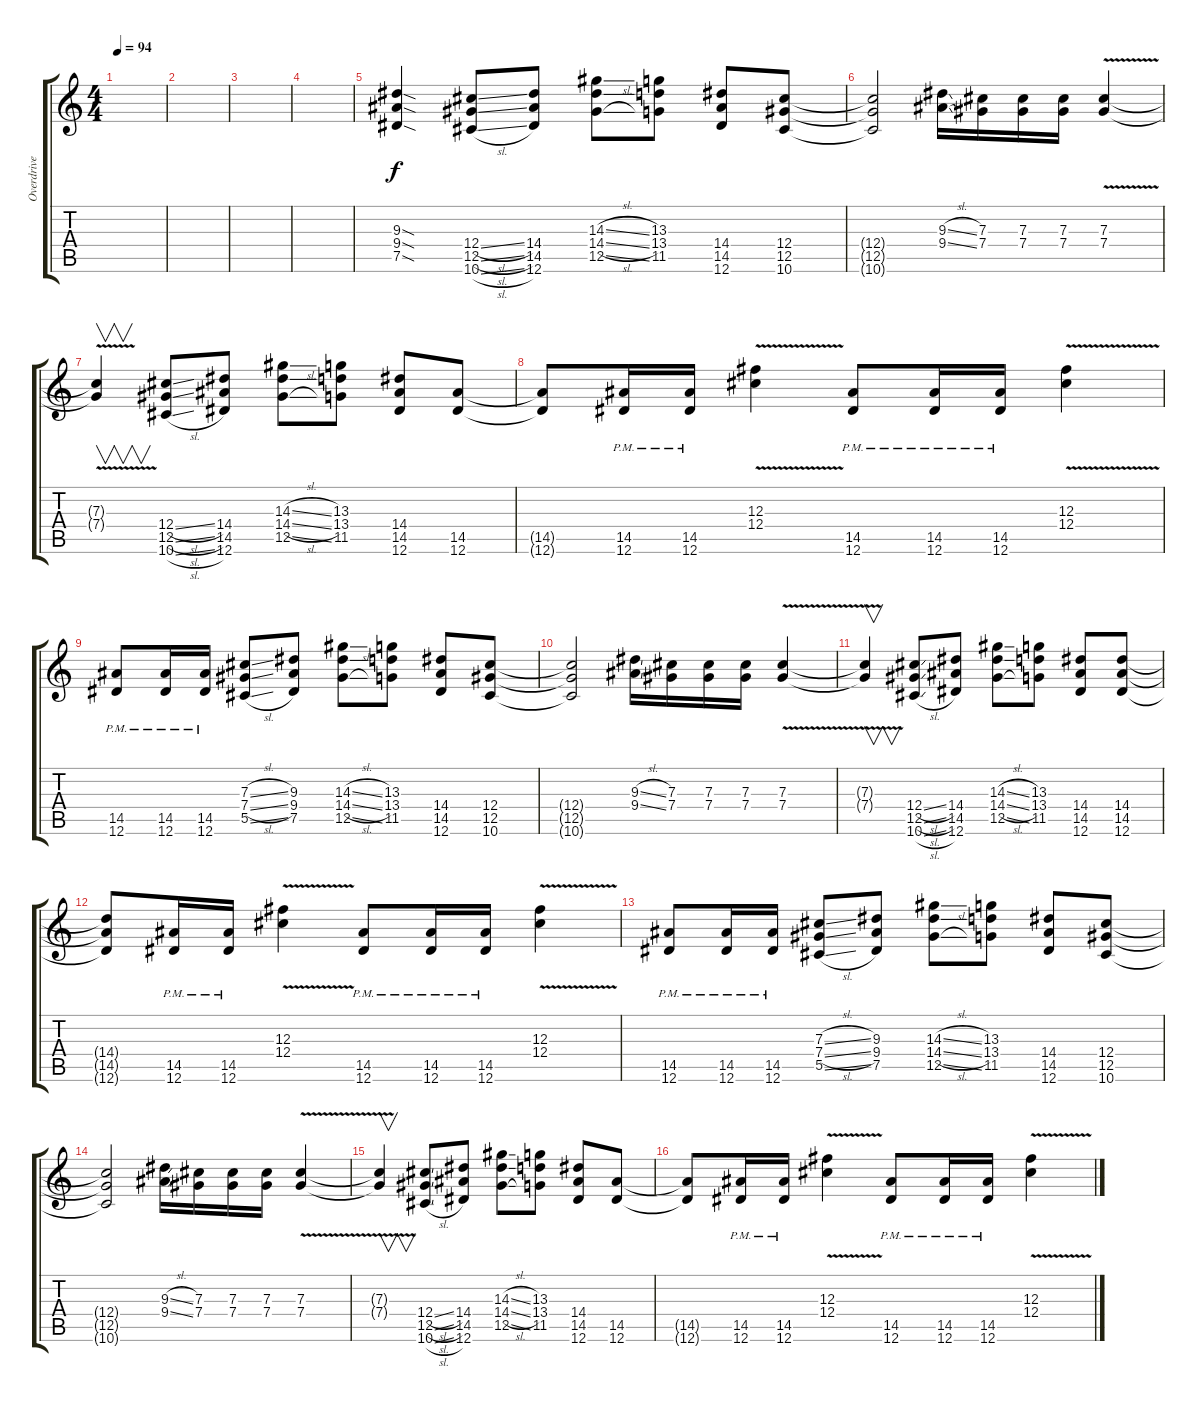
\track ("Overdrive" "Overdrive") {instrument overdrivenguitar}
\staff {score tabs}
\tuning (Eb4 Bb3 Gb3 Db3 Ab2 Eb2) {hide}
\ts (4 4)
\tempo 94
\clef g2
\ks c
|
|
|
|
(9.3{sod} 9.4{sod} 7.5{sod}).4 (12.4{sl} 12.5{sl} 10.6{sl}).8 (14.4 14.5 12.6).8 (14.3{sl} 14.4{sl} 12.5{sl}).8 (13.3 13.4 11.5).8 (14.4 14.5 12.6).8 (12.4 12.5 10.6).8 |
(12.4{t} 12.5{t} 10.6{t}).2 (9.3{sl} 9.4{sl}).16 (7.3 7.4).16 (7.3 7.4).16 (7.3 7.4).16 (7.3{v} 7.4).4 |
(7.3{t} 7.4{t}).4{v} (12.4{sl} 12.5{sl} 10.6{sl}).8 (14.4 14.5 12.6).8 (14.3{sl} 14.4{sl} 12.5{sl}).8 (13.3 13.4 11.5).8 (14.4 14.5 12.6).8 (14.5 12.6).8 |
(14.5{t} 12.6{t}).8 (14.5{pm} 12.6{pm}).16 (14.5{pm} 12.6{pm}).16 (12.3{v} 12.4).4 (14.5{pm} 12.6{pm}).8 (14.5{pm} 12.6{pm}).16 (14.5{pm} 12.6{pm}).16 (12.3{v} 12.4).4 |
(14.5{pm} 12.6{pm}).8 (14.5{pm} 12.6{pm}).16 (14.5{pm} 12.6{pm}).16 (7.3{sl} 7.4{sl} 5.5{sl}).8 (9.3 9.4 7.5).8 (14.3{sl} 14.4{sl} 12.5{sl}).8 (13.3 13.4 11.5).8 (14.4 14.5 12.6).8 (12.4 12.5 10.6).8 |
(12.4{t} 12.5{t} 10.6{t}).2 (9.3{sl} 9.4{sl}).16 (7.3 7.4).16 (7.3 7.4).16 (7.3 7.4).16 (7.3{v} 7.4).4 |
(7.3{t} 7.4{t}).4{v} (12.4{sl} 12.5{sl} 10.6{sl}).8 (14.4 14.5 12.6).8 (14.3{sl} 14.4{sl} 12.5{sl}).8 (13.3 13.4 11.5).8 (14.4 14.5 12.6).8 (14.4 14.5 12.6).8 |
(14.4{t} 14.5{t} 12.6{t}).8 (14.5{pm} 12.6{pm}).16 (14.5{pm} 12.6{pm}).16 (12.3{v} 12.4).4 (14.5{pm} 12.6{pm}).8 (14.5{pm} 12.6{pm}).16 (14.5{pm} 12.6{pm}).16 (12.3{v} 12.4).4 |
(14.5{pm} 12.6{pm}).8 (14.5{pm} 12.6{pm}).16 (14.5{pm} 12.6{pm}).16 (7.3{sl} 7.4{sl} 5.5{sl}).8 (9.3 9.4 7.5).8 (14.3{sl} 14.4{sl} 12.5{sl}).8 (13.3 13.4 11.5).8 (14.4 14.5 12.6).8 (12.4 12.5 10.6).8 |
(12.4{t} 12.5{t} 10.6{t}).2 (9.3{sl} 9.4{sl}).16 (7.3 7.4).16 (7.3 7.4).16 (7.3 7.4).16 (7.3{v} 7.4).4 |
(7.3{t} 7.4{t}).4{v} (12.4{sl} 12.5{sl} 10.6{sl}).8 (14.4 14.5 12.6).8 (14.3{sl} 14.4{sl} 12.5{sl}).8 (13.3 13.4 11.5).8 (14.4 14.5 12.6).8 (14.5 12.6).8 |
(14.5{t} 12.6{t}).8 (14.5{pm} 12.6{pm}).16 (14.5{pm} 12.6{pm}).16 (12.3{v} 12.4).4 (14.5{pm} 12.6{pm}).8 (14.5{pm} 12.6{pm}).16 (14.5{pm} 12.6{pm}).16 (12.3{v} 12.4).4
